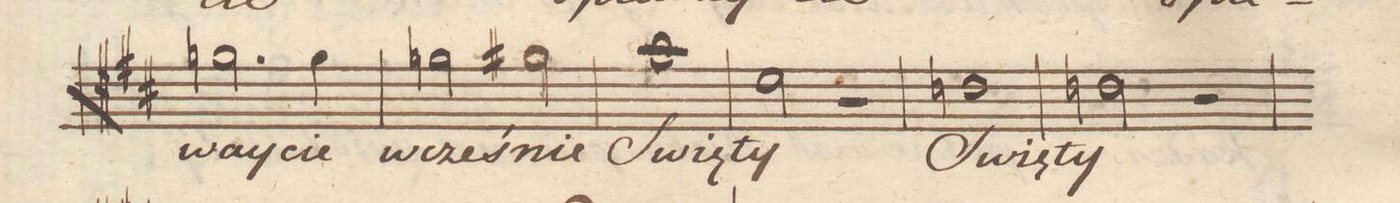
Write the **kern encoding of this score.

**kern	**text	**dynam
*I"Tenore.	*	*
*clefC4	*	*
*k[f#c#]	*	*
*met(c|)	*	*
*M2/2	*	*
2.fn\	-way-	.
4f\	-cie	.
=42	=42	=42
2fn\	wcze-	.
2f#X\	-śnie	.
=43	=43	=43
1g\	Swię-	.
=44	=44	=44
2d\	-ty	.
2r	.	.
=45	=45	=45
1cn\	Swię-	.
=46	=46	=46
2cn\	-ty	.
2r	.	.
=47	=47	=47
*-	*-	*-
